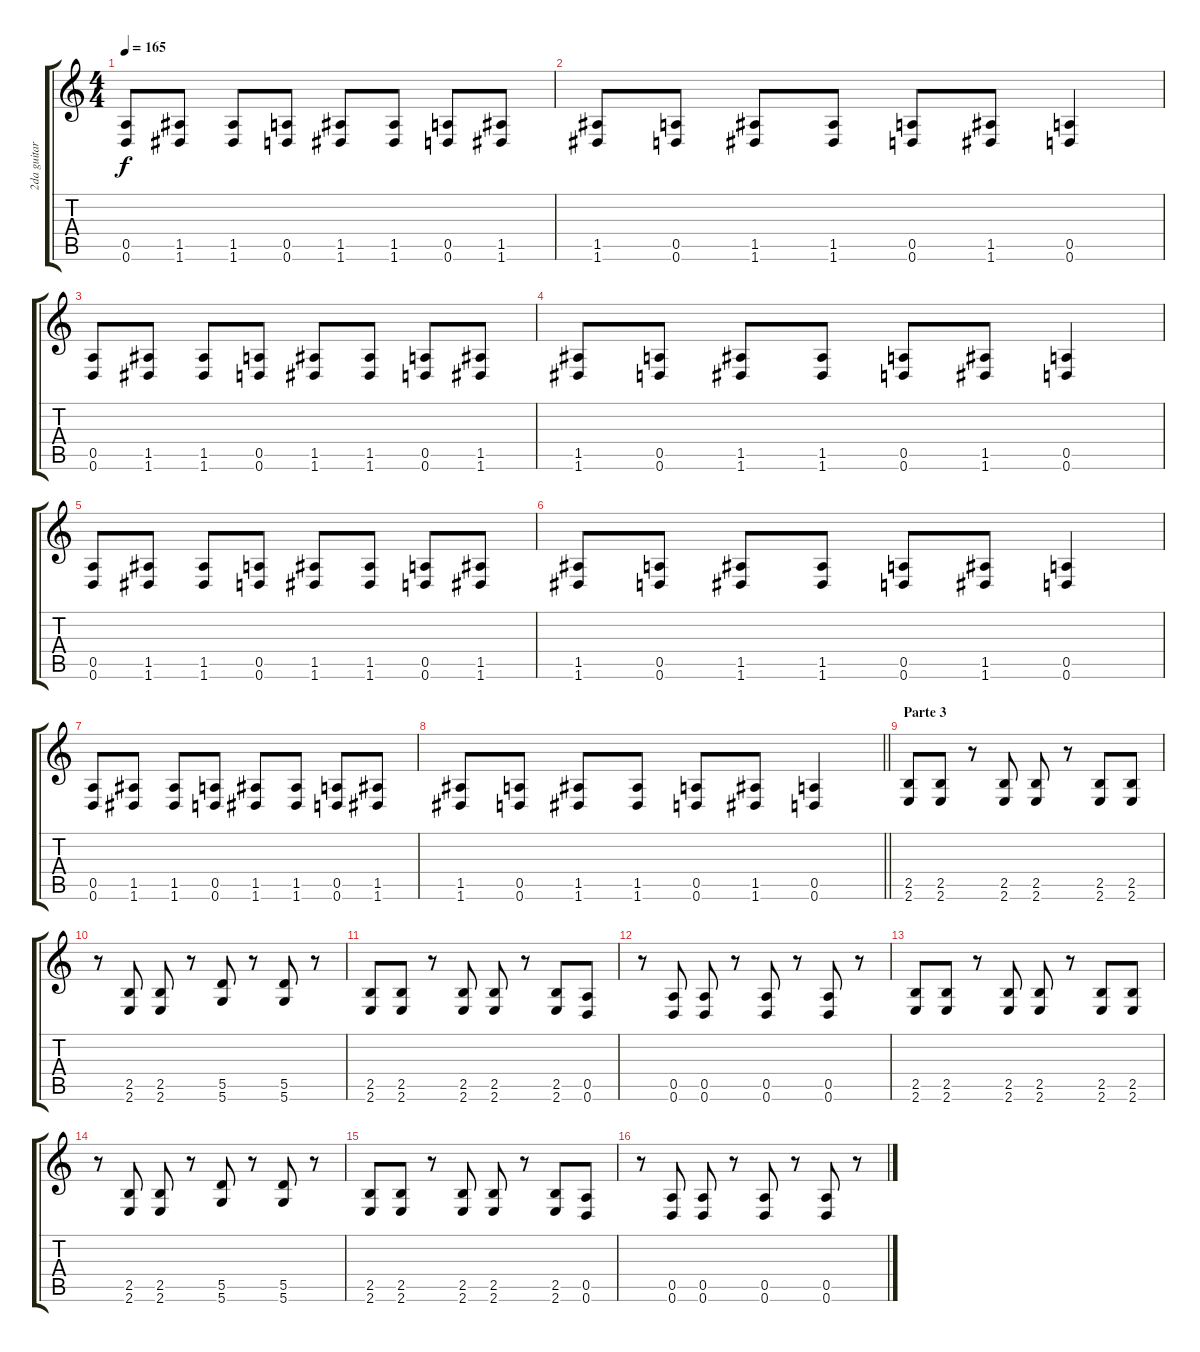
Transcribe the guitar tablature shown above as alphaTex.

\track ("2da guitarra" "2da guitar") {instrument distortionguitar}
\staff {score tabs}
\tuning (E4 B3 G3 D3 A2 D2) {hide}
\ts (4 4)
\tempo 165
\clef g2
\ks c
(0.5 0.6).8{dy f} (1.5 1.6).8 (1.5 1.6).8 (0.5 0.6).8 (1.5 1.6).8 (1.5 1.6).8 (0.5 0.6).8 (1.5 1.6).8 |
(1.5 1.6).8 (0.5 0.6).8 (1.5 1.6).8 (1.5 1.6).8 (0.5 0.6).8 (1.5 1.6).8 (0.5 0.6).4 |
(0.5 0.6).8 (1.5 1.6).8 (1.5 1.6).8 (0.5 0.6).8 (1.5 1.6).8 (1.5 1.6).8 (0.5 0.6).8 (1.5 1.6).8 |
(1.5 1.6).8 (0.5 0.6).8 (1.5 1.6).8 (1.5 1.6).8 (0.5 0.6).8 (1.5 1.6).8 (0.5 0.6).4 |
(0.5 0.6).8 (1.5 1.6).8 (1.5 1.6).8 (0.5 0.6).8 (1.5 1.6).8 (1.5 1.6).8 (0.5 0.6).8 (1.5 1.6).8 |
(1.5 1.6).8 (0.5 0.6).8 (1.5 1.6).8 (1.5 1.6).8 (0.5 0.6).8 (1.5 1.6).8 (0.5 0.6).4 |
(0.5 0.6).8 (1.5 1.6).8 (1.5 1.6).8 (0.5 0.6).8 (1.5 1.6).8 (1.5 1.6).8 (0.5 0.6).8 (1.5 1.6).8 |
\barLineRight lightlight
(1.5 1.6).8 (0.5 0.6).8 (1.5 1.6).8 (1.5 1.6).8 (0.5 0.6).8 (1.5 1.6).8 (0.5 0.6).4 |
\section ("" "Parte 3")
(2.5 2.6).8 (2.5 2.6).8 r.8 (2.5 2.6).8 (2.5 2.6).8 r.8 (2.5 2.6).8 (2.5 2.6).8 |
r.8 (2.5 2.6).8 (2.5 2.6).8 r.8 (5.5 5.6).8 r.8 (5.5 5.6).8 r.8 |
(2.5 2.6).8 (2.5 2.6).8 r.8 (2.5 2.6).8 (2.5 2.6).8 r.8 (2.5 2.6).8 (0.5 0.6).8 |
r.8 (0.5 0.6).8 (0.5 0.6).8 r.8 (0.5 0.6).8 r.8 (0.5 0.6).8 r.8 |
(2.5 2.6).8 (2.5 2.6).8 r.8 (2.5 2.6).8 (2.5 2.6).8 r.8 (2.5 2.6).8 (2.5 2.6).8 |
r.8 (2.5 2.6).8 (2.5 2.6).8 r.8 (5.5 5.6).8 r.8 (5.5 5.6).8 r.8 |
(2.5 2.6).8 (2.5 2.6).8 r.8 (2.5 2.6).8 (2.5 2.6).8 r.8 (2.5 2.6).8 (0.5 0.6).8 |
r.8 (0.5 0.6).8 (0.5 0.6).8 r.8 (0.5 0.6).8 r.8 (0.5 0.6).8 r.8
